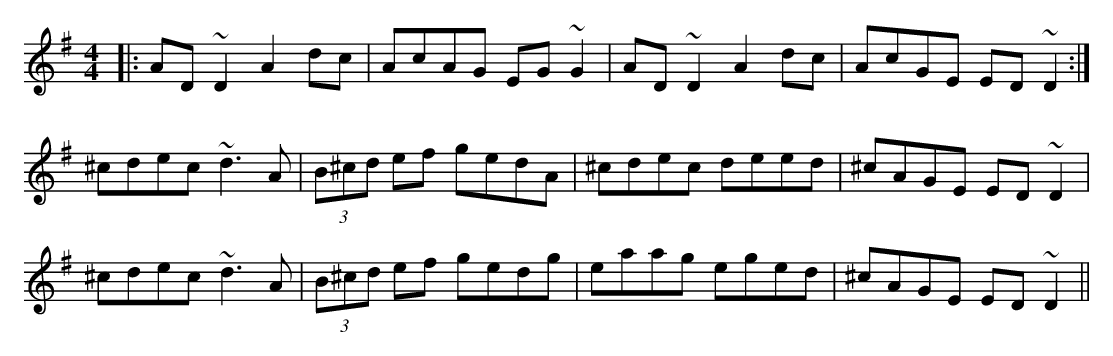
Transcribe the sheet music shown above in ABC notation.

X:1
M:4/4
K:Dmix
|:AD~D2 A2dc|AcAG EG~G2|AD~D2 A2dc|AcGE ED~D2:|
^cdec ~d3A|(3B^cd ef gedA|^cdec deed|^cAGE ED~D2|
^cdec ~d3A|(3B^cd ef gedg|eaag eged|^cAGE ED~D2||
